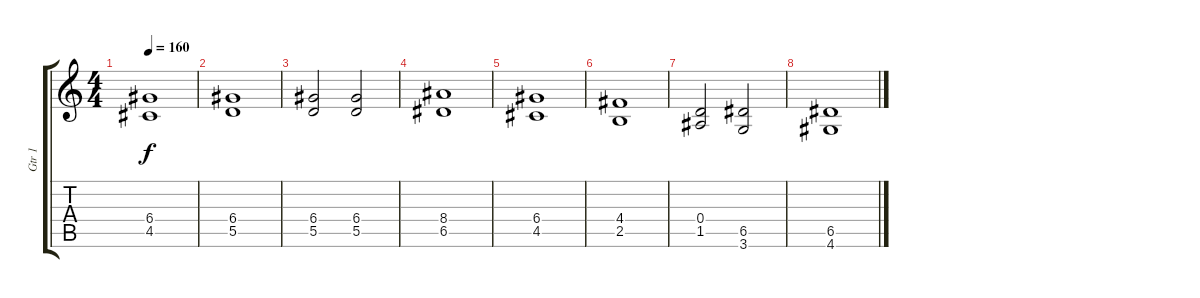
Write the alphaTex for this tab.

\track ("Gtr 1" "Gtr 1") {instrument overdrivenguitar}
\staff {score tabs}
\tuning (E4 B3 G3 D3 A2 E2) {hide}
\ts (4 4)
\tempo 160
\clef g2
\ks c
(6.4{t} 4.5{t}).1{dy f} |
(6.4 5.5).1 |
(6.4 5.5).2 (6.4 5.5).2 |
(8.4 6.5).1 |
(6.4 4.5).1 |
(4.4 2.5).1 |
(0.4 1.5).2 (6.5 3.6).2 |
(6.5 4.6).1
